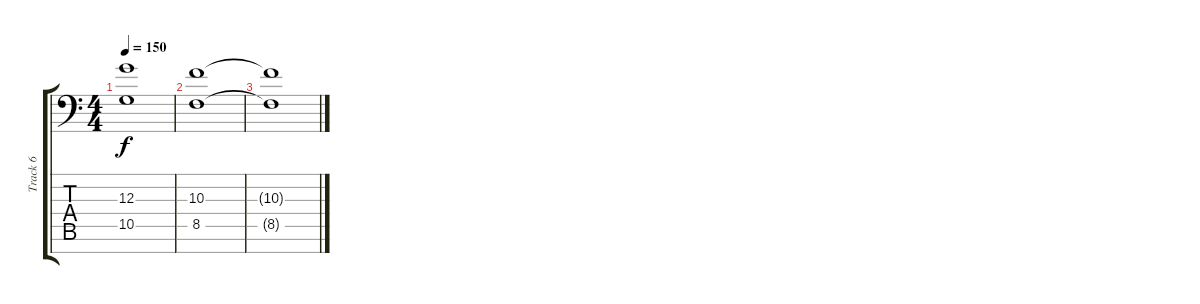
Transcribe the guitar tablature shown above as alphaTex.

\track ("Track 6" "Track 6") {instrument tubularbells}
\staff {score tabs}
\tuning (E4 B3 G3 D3 A2 E2 A1) {hide}
\ts (4 4)
\tempo 150
\clef f4
\ks c
(12.3{t} 10.5{t}).1{dy f} |
(10.3 8.5).1 |
(10.3{t} 8.5{t}).1
